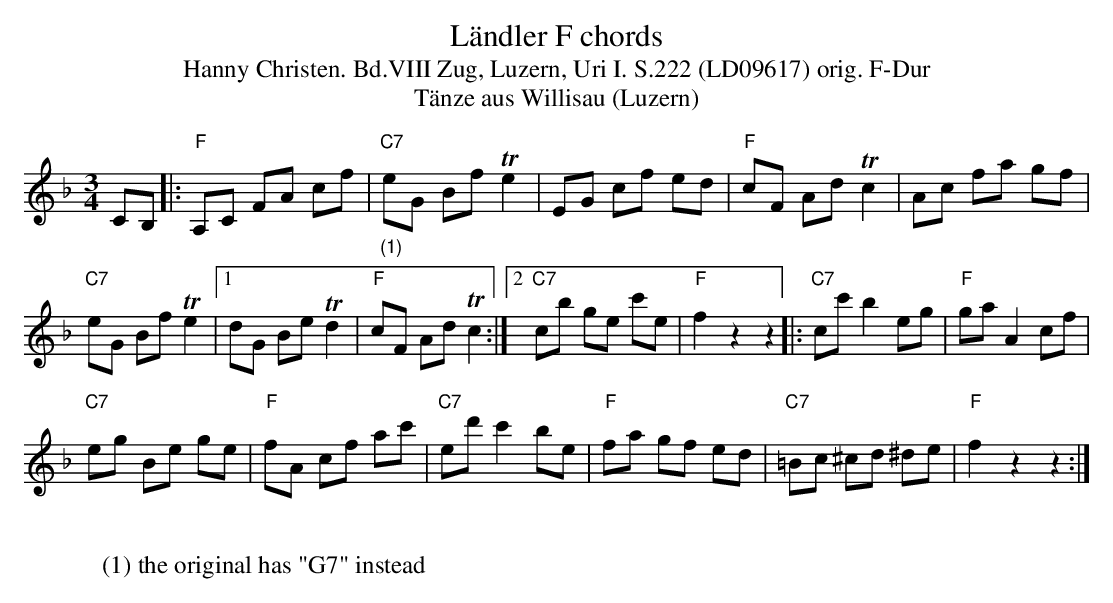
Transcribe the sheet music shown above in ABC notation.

X:1
T: Ländler F chords
T:Hanny Christen. Bd.VIII Zug, Luzern, Uri I. S.222 (LD09617) orig. F-Dur
T: T\"anze aus Willisau (Luzern)
M:3/4
L:1/8
K:F %%MIDI gchordon
CB, |: "F"A,C FA cf | "C7""_(1)"eG Bf Te2 | EG cf ed | "F"cF Ad Tc2 | Ac fa gf |
"C7"eG Bf Te2 |1 dG Be Td2 | "F"cF Ad Tc2 :|2 "C7"cb ge c'e | "F"f2 z2z2 |: "C7"cc' b2 eg | "F"ga A2 cf |
"C7"eg Be ge | "F"fA cf ac' | "C7"ed' c'2 be | "F"fa gf ed | "C7"=Bc ^cd ^de | "F"f2z2z2 :|
W:
W: (1) the original has "G7" instead
